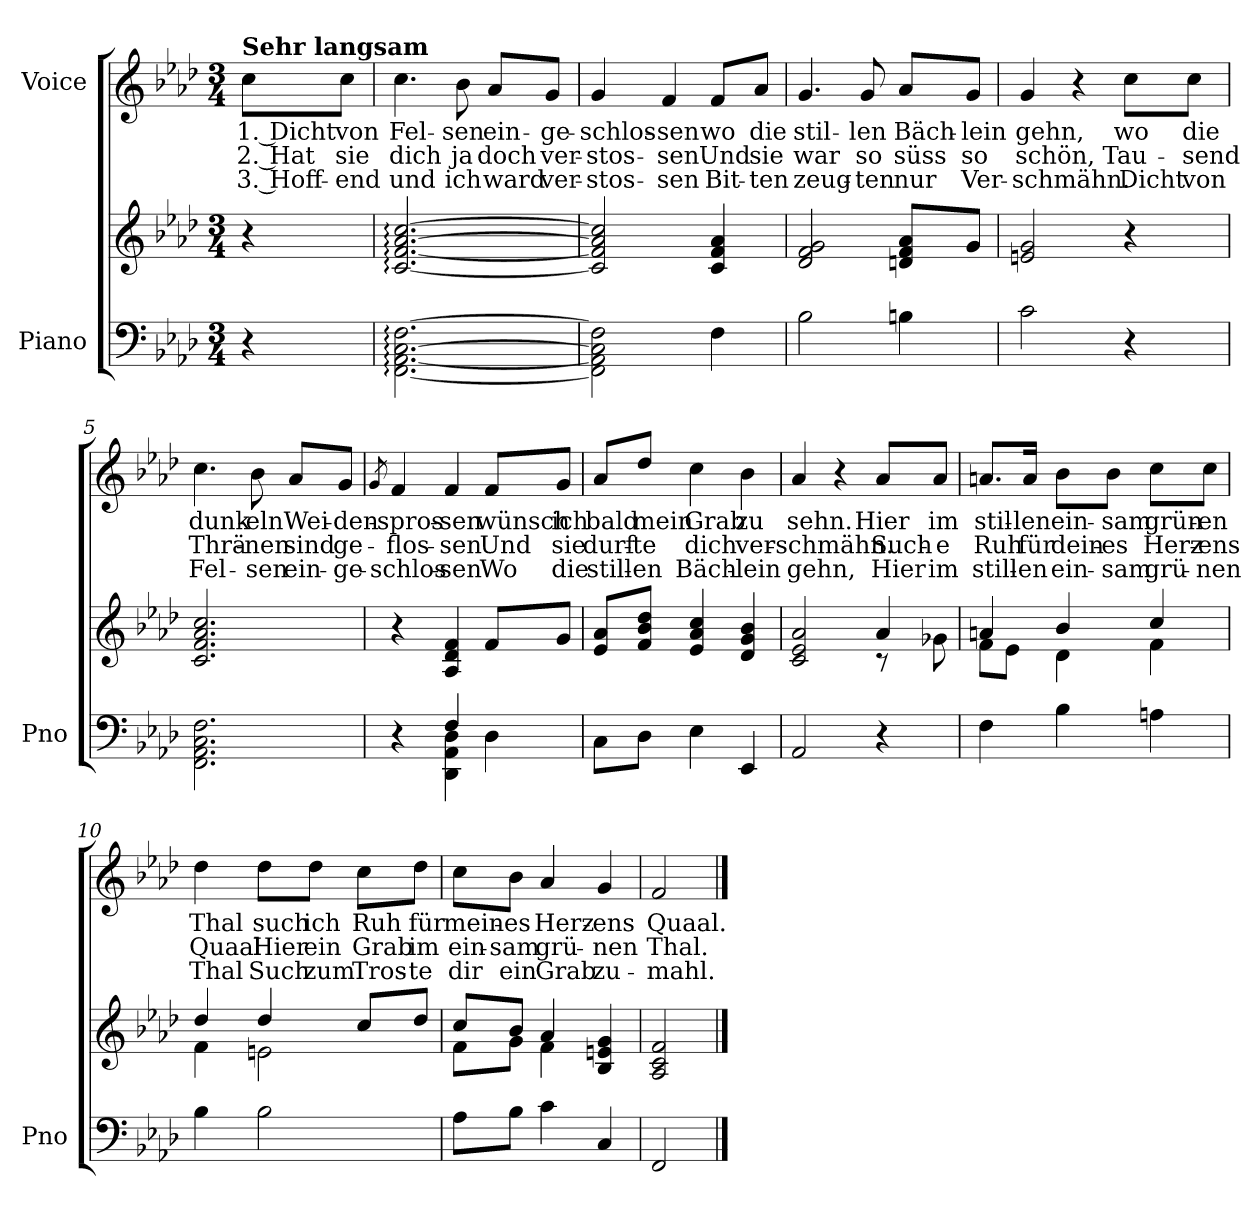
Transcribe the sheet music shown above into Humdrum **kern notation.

**kern	**kern	**kern	**text	**text	**text
*part2	*part2	*part1	*part1	*part1	*part1
*staff3	*staff2	*staff1	*staff1	*staff1	*staff1
*I"Piano	*	*I"Voice	*	*	*
*I'Pno	*	*	*	*	*
*clefF4	*clefG2	*clefG2	*	*	*
*k[b-e-a-d-]	*k[b-e-a-d-]	*k[b-e-a-d-]	*	*	*
*M3/4	*M3/4	*M3/4	*	*	*
=	=	=	=	=	=
!	!	!LO:TX:a:B:t=Sehr langsam	!	!	!
!	!	!	!LO:LY:b	!LO:LY:b	!LO:LY:b
4r	4r	8cc\L	1. Dicht	2. Hat	3. Hoff-
!	!	!	!LO:LY:b	!LO:LY:b	!LO:LY:b
.	.	8cc\J	von	sie	-end
=1	=1	=1	=1	=1	=1
!	!	!	!LO:LY:b	!LO:LY:b	!LO:LY:b
[2.FF\: [2.AA-\: [2.C\: [2.F\:	[2.c/: [2.f/: [2.a-/: [2.cc/:	4.cc\	Fel-	dich	und
!	!	!	!LO:LY:b	!LO:LY:b	!LO:LY:b
.	.	8b-\	-sen	ja	ich
!	!	!	!LO:LY:b	!LO:LY:b	!LO:LY:b
.	.	8a-/L	ein-	doch	ward
!	!	!	!LO:LY:b	!LO:LY:b	!LO:LY:b
.	.	8g/J	-ge-	ver-	ver-
=2	=2	=2	=2	=2	=2
!	!	!	!LO:LY:b	!LO:LY:b	!LO:LY:b
2FF\] 2AA-\] 2C\] 2F\]	2c/] 2f/] 2a-/] 2cc/]	4g/	-schlos-	-stos-	-stos-
!	!	!	!LO:LY:b	!LO:LY:b	!LO:LY:b
.	.	4f/	-sen	-sen	-sen
!	!	!	!LO:LY:b	!LO:LY:b	!LO:LY:b
4F\	4c/ 4f/ 4a-/	8f/L	wo	Und	Bit-
!	!	!	!LO:LY:b	!LO:LY:b	!LO:LY:b
.	.	8a-/J	die	sie	-ten
=3	=3	=3	=3	=3	=3
!	!	!	!LO:LY:b	!LO:LY:b	!LO:LY:b
2B-\	2d-/ 2f/ 2g/	4.g/	stil-	war	zeug-
!	!	!	!LO:LY:b	!LO:LY:b	!LO:LY:b
.	.	8g/	-len	so	-ten
!	!	!	!LO:LY:b	!LO:LY:b	!LO:LY:b
4Bn\	8dn/ 8f/ 8a-/L	8a-/L	Bäch-	süss	nur
!	!	!	!LO:LY:b	!LO:LY:b	!LO:LY:b
.	8g/J	8g/J	-lein	so	Ver-
!!LO:LB:g=z
=4	=4	=4	=4	=4	=4
!	!	!	!LO:LY:b	!LO:LY:b	!LO:LY:b
2c\	2en/ 2g/	4g/	gehn,	schön,	-schmähn.
.	.	4r	.	.	.
!	!	!	!LO:LY:b	!LO:LY:b	!LO:LY:b
4r	4r	8cc\L	wo	Tau-	Dicht
!	!	!	!LO:LY:b	!LO:LY:b	!LO:LY:b
.	.	8cc\J	die	-send	von
!!LO:LB:g=z
=5	=5	=5	=5	=5	=5
!	!	!	!LO:LY:b	!LO:LY:b	!LO:LY:b
2.FF\ 2.AA-\ 2.C\ 2.F\	2.c/ 2.f/ 2.a-/ 2.cc/	4.cc\	dunk-	Thrä-	Fel-
!	!	!	!LO:LY:b	!LO:LY:b	!LO:LY:b
.	.	8b-\	-eln	-nen	-sen
!	!	!	!LO:LY:b	!LO:LY:b	!LO:LY:b
.	.	8a-/L	Wei-	sind	ein-
!	!	!	!LO:LY:b	!LO:LY:b	!LO:LY:b
.	.	8g/J	-den-	ge-	-ge-
=6	=6	=6	=6	=6	=6
.	.	8qg/	.	.	.
*^	*	*	*	*	*
!	!	!	!	!LO:LY:b	!LO:LY:b	!LO:LY:b
4r	4rBByy	4r	4f/	-spros-	-flos-	-schlos-
!	!	!	!	!LO:LY:b	!LO:LY:b	!LO:LY:b
4DD-\ 4AA-\ 4D-\	4F/	4A-/ 4d-/ 4f/	4f/	-sen	-sen	-sen
!	!	!	!	!LO:LY:b	!LO:LY:b	!LO:LY:b
4D-\	4rBByy	8f/L	8f/L	wünsch	Und	Wo
!	!	!	!	!LO:LY:b	!LO:LY:b	!LO:LY:b
.	.	8g/J	8g/J	ich	sie	die
*v	*v	*	*	*	*	*
=7	=7	=7	=7	=7	=7
!	!	!	!LO:LY:b	!LO:LY:b	!LO:LY:b
8C\L	8e-/ 8a-/L	8a-/L	bald	durf-	still-
!	!	!	!LO:LY:b	!LO:LY:b	!LO:LY:b
8D-\J	8f/ 8b-/ 8dd-/J	8dd-/J	mein	-te	-en
!	!	!	!LO:LY:b	!LO:LY:b	!LO:LY:b
4E-\	4e-/ 4a-/ 4cc/	4cc\	Grab	dich	Bäch-
!	!	!	!LO:LY:b	!LO:LY:b	!LO:LY:b
4EE-/	4d-/ 4g/ 4b-/	4b-\	zu	ver-	-lein
=8	=8	=8	=8	=8	=8
*	*^	*	*	*	*
!	!	!	!	!LO:LY:b	!LO:LY:b	!LO:LY:b
2AA-/	2c/ 2e-/ 2a-/	2ryy	4a-/	sehn.	-schmähn.	gehn,
.	.	.	4r	.	.	.
!	!	!	!	!LO:LY:b	!LO:LY:b	!LO:LY:b
4r	4a-/	8r	8a-/L	Hier	Such-	Hier
!	!	!	!	!LO:LY:b	!LO:LY:b	!LO:LY:b
.	.	8g-X\	8a-/J	im	-e	im
!!LO:PB:g=z
=9	=9	=9	=9	=9	=9	=9
!	!	!	!	!LO:LY:b	!LO:LY:b	!LO:LY:b
4F\	4an/	8f\L	8.an/L	stil-	Ruh	still-
.	.	8e-\J	.	.	.	.
!	!	!	!	!LO:LY:b	!LO:LY:b	!LO:LY:b
.	.	.	16a/Jk	-len	für	-en
!	!	!	!	!LO:LY:b	!LO:LY:b	!LO:LY:b
4B-\	4b-/	4d-\	8b-\L	ein-	dein-	ein-
!	!	!	!	!LO:LY:b	!LO:LY:b	!LO:LY:b
.	.	.	8b-\J	-sam	-es	-sam
!	!	!	!	!LO:LY:b	!LO:LY:b	!LO:LY:b
4An\	4cc/	4f\	8cc\L	grün-	Herz-	grü-
!	!	!	!	!LO:LY:b	!LO:LY:b	!LO:LY:b
.	.	.	8cc\J	-en	-ens	-nen
=10	=10	=10	=10	=10	=10	=10
!	!	!	!	!LO:LY:b	!LO:LY:b	!LO:LY:b
4B-\	4dd-/	4f\	4dd-\	Thal	Quaal	Thal
!	!	!	!	!LO:LY:b	!LO:LY:b	!LO:LY:b
2B-\	4dd-/	2en\	8dd-\L	such	Hier	Such
!	!	!	!	!LO:LY:b	!LO:LY:b	!LO:LY:b
.	.	.	8dd-\J	ich	ein	zum
!	!	!	!	!LO:LY:b	!LO:LY:b	!LO:LY:b
.	8cc/L	.	8cc\L	Ruh	Grab	Tros-
!	!	!	!	!LO:LY:b	!LO:LY:b	!LO:LY:b
.	8dd-/J	.	8dd-\J	für	im	-te
=11	=11	=11	=11	=11	=11	=11
!	!	!	!	!LO:LY:b	!LO:LY:b	!LO:LY:b
8A-\L	8cc/L	8f\L	8cc\L	mein-	ein-	dir
!	!	!	!	!LO:LY:b	!LO:LY:b	!LO:LY:b
8B-\J	8b-/J	8g\J	8b-\J	-es	-sam	ein
!	!	!	!	!LO:LY:b	!LO:LY:b	!LO:LY:b
4c\	4a-/	4f\	4a-/	Herz-	grü-	Grab
!	!	!	!	!LO:LY:b	!LO:LY:b	!LO:LY:b
4C/	4B-/ 4en/ 4g/	4ryy	4g/	-ens	-nen	zu-
=12	=12	=12	=12	=12	=12	=12
!	!	!	!	!LO:LY:b	!LO:LY:b	!LO:LY:b
*	*v	*v	*	*	*	*
2FF/	2A-/ 2c/ 2f/	2f/	Quaal.	Thal.	-mahl.
==	==	==	==	==	==
*-	*-	*-	*-	*-	*-
